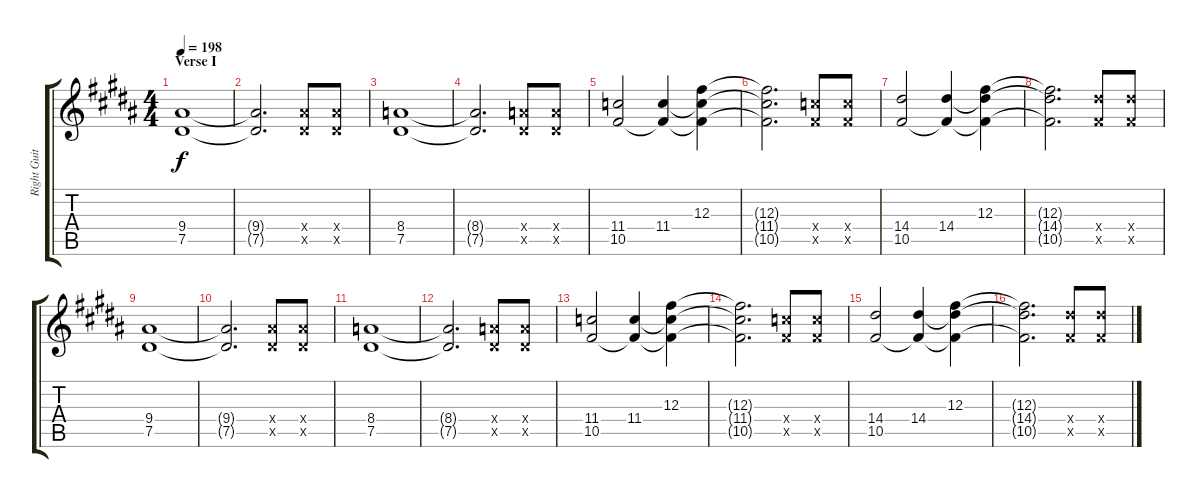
\track ("Right Guitar" "Right Guit") {instrument distortionguitar}
\staff {score tabs}
\tuning (Eb4 Bb3 Gb3 Db3 Ab2 Db2) {hide}
\ts (4 4)
\section ("" "Verse I")
\tempo 198
\clef g2
\ks b
(9.4 7.5).1{dy f} |
(9.4{t} 7.5{t}).2{d} (9.4{x} 7.5{x}).8 (9.4{x} 7.5{x}).8 |
(8.4 7.5).1 |
(8.4{t} 7.5{t}).2{d} (8.4{x} 7.5{x}).8 (8.4{x} 7.5{x}).8 |
(11.4 10.5).2 (11.4 10.5{t}).4{instrument electricguitarclean} (12.3 11.4{t} 10.5{t}).4 |
(12.3{t} 11.4{t} 10.5{t}).2{d} (11.4{x} 10.5{x}).8{instrument distortionguitar} (11.4{x} 10.5{x}).8 |
(14.4 10.5).2 (14.4 10.5{t}).4{instrument electricguitarclean} (12.3 14.4{t} 10.5{t}).4 |
(12.3{t} 14.4{t} 10.5{t}).2{d} (14.4{x} 10.5{x}).8{instrument distortionguitar} (14.4{x} 10.5{x}).8 |
(9.4 7.5).1 |
(9.4{t} 7.5{t}).2{d} (9.4{x} 7.5{x}).8 (9.4{x} 7.5{x}).8 |
(8.4 7.5).1 |
(8.4{t} 7.5{t}).2{d} (8.4{x} 7.5{x}).8 (8.4{x} 7.5{x}).8 |
(11.4 10.5).2 (11.4 10.5{t}).4{instrument electricguitarclean} (12.3 11.4{t} 10.5{t}).4 |
(12.3{t} 11.4{t} 10.5{t}).2{d} (11.4{x} 10.5{x}).8{instrument distortionguitar} (11.4{x} 10.5{x}).8 |
(14.4 10.5).2 (14.4 10.5{t}).4{instrument electricguitarclean} (12.3 14.4{t} 10.5{t}).4 |
(12.3{t} 14.4{t} 10.5{t}).2{d} (14.4{x} 10.5{x}).8{instrument distortionguitar} (14.4{x} 10.5{x}).8
